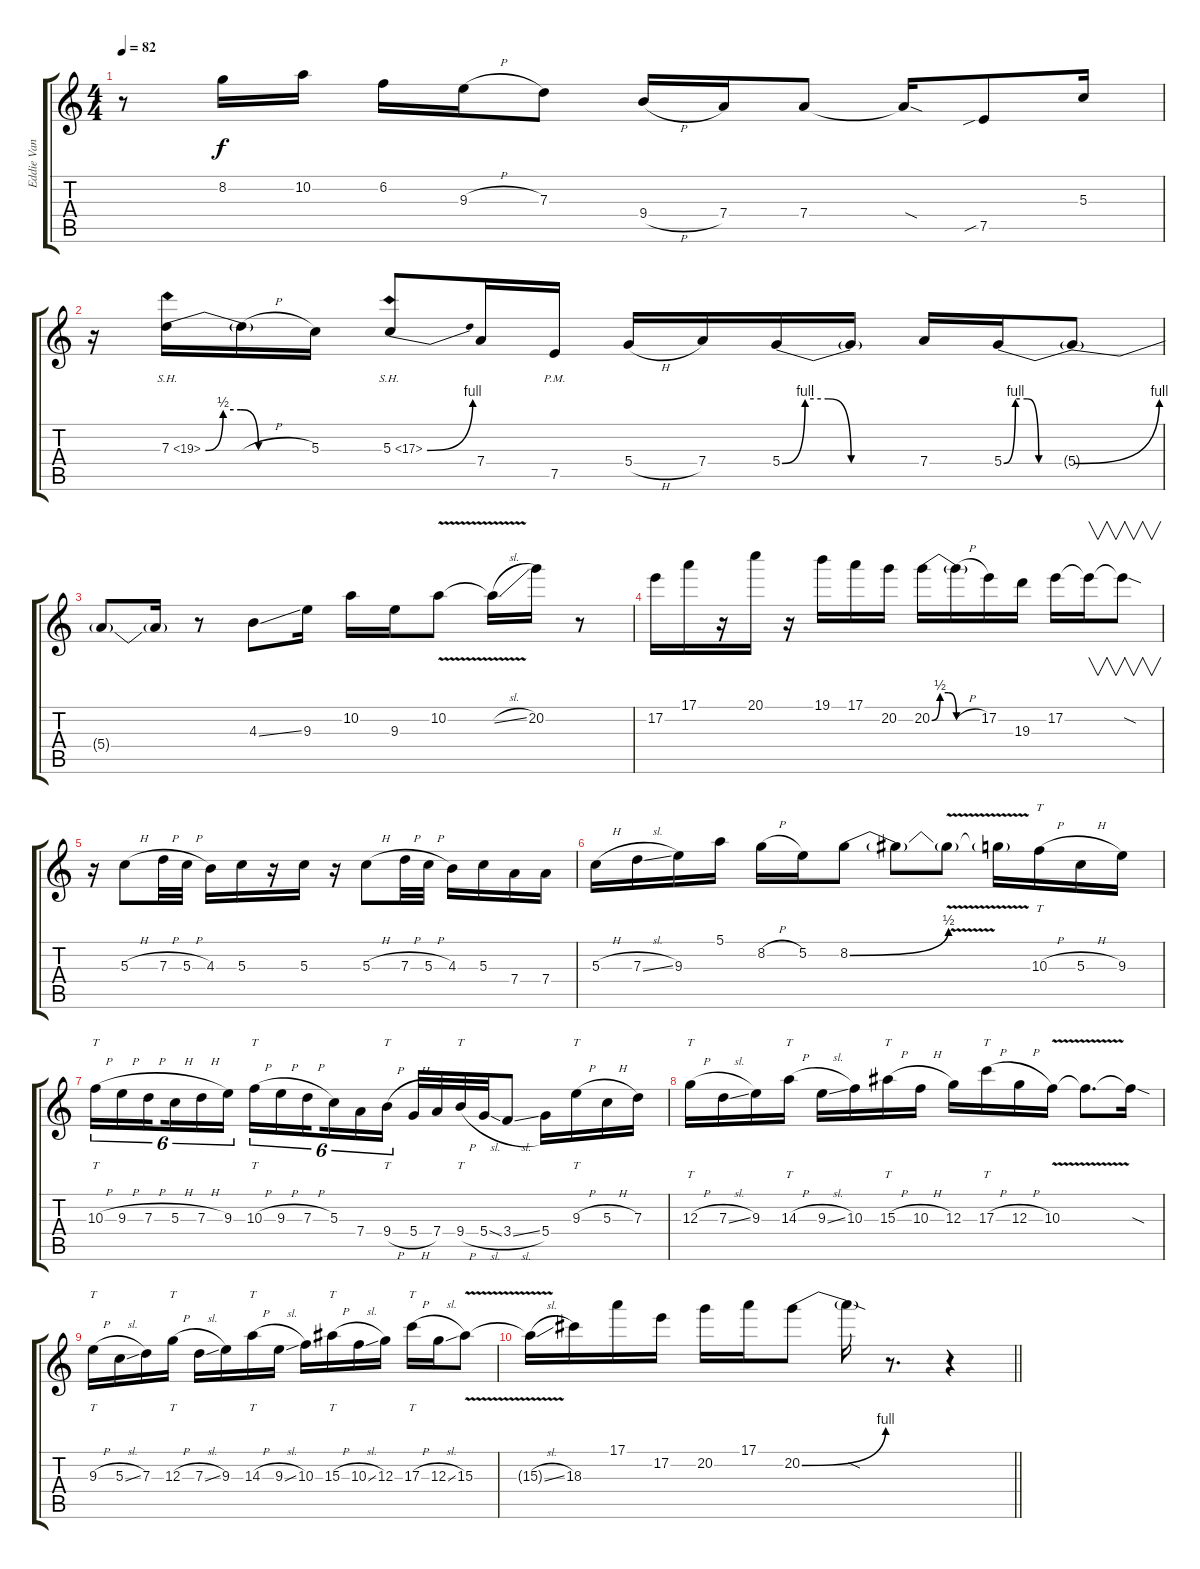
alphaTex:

\track ("Eddie Van Halen (Solo)" "Eddie Van ") {instrument distortionguitar}
\staff {score tabs}
\tuning (E4 B3 G3 D3 A2 E2) {hide}
\ts (4 4)
\tempo 82
\clef g2
\ks c
r.8{dy f} 8.2.16 10.2.16 6.2.16 9.3{h}.16 7.3.8 9.4{h}.16 7.4.16 7.4.8 7.4{sod t}.16 7.5{sib}.8 5.3.16 |
r.16 7.3{be (custom 0 0 10 2 20 2 30 0 60 0) sh 12}.16 7.3{h t}.16 5.3.16 5.3{be (bend 0 0 60 4) sh 12}.8 7.4.16 7.5{pm}.16 5.4{h}.16 7.4.16 5.4{be (custom 0 0 10 4 20 4 30 0 60 0)}.16 5.4{t}.16 7.4.16 5.4{be (custom 0 0 10 4 20 4 30 0 60 0)}.16 5.4{be (bend 0 0 60 4) t}.8 |
5.4{t}.8 5.4{t}.16 r.8 4.3{ss}.8 9.3.16 10.2.16 9.3.16 10.2{v}.8 10.2{sl t}.16 20.2.16 r.8 |
17.2.16 17.1.16 r.16 20.1.16 r.16 19.1.16 17.1.16 20.2.16 20.2{be (custom 0 0 10 2 20 2 30 0 60 0)}.16 20.2{h t}.16 17.2.16 19.3.16 17.2.16 17.2{t}.16{v} 17.2{sod t}.8{v} |
r.16 5.3{h}.8 7.3{h}.32 5.3{h}.32 4.3.16 5.3.16 r.16 5.3.16 r.16 5.3{h}.8 7.3{h}.32 5.3{h}.32 4.3.16 5.3.16 7.4.16 7.4.16 |
5.3{h}.16 7.3{sl}.16 9.3.16 5.1.16 8.2{h}.16 5.2.16 8.2{be (bend 0 0 60 2)}.8 8.2{t}.8 8.2{v t}.8 8.2{t}.16 10.3{h}.16{tt} 5.3{h}.16 9.3.16 |
10.3{h}.16{tt tu (6 4)} 9.3{h}.16{tu (6 4)} 7.3{h}.16{tu (6 4) beam splitsecondary} 5.3{h}.16{tu (6 4)} 7.3{h}.16{tu (6 4)} 9.3.16{tu (6 4)} 10.3{h}.16{tt tu (6 4)} 9.3{h}.16{tu (6 4)} 7.3{h}.16{tu (6 4) beam splitsecondary} 5.3.16{tu (6 4)} 7.4.16{tu (6 4)} 9.4{h}.16{tt tu (6 4)} 5.4{h}.32 7.4.32 9.4{h}.32{tt} 5.4{sl}.32 3.4{sl}.8 5.4.16 9.3{h}.16{tt} 5.3{h}.16 7.3.16 |
12.3{h}.16{tt} 7.3{sl}.16 9.3.16 14.3{h}.16{tt} 9.3{sl}.16 10.3.16 15.3{h}.16{tt} 10.3{h}.16 12.3.16 17.3{h}.16{tt} 12.3{h}.16 10.3{v}.16 10.3{t}.8{d} 10.3{sod t}.16 |
9.3{h}.16{tt} 5.3{sl}.16 7.3.16 12.3{h}.16{tt} 7.3{sl}.16 9.3.16 14.3{h}.16{tt} 9.3{sl}.16 10.3.16 15.3{h}.16{tt} 10.3{sl}.16 12.3.16 17.3{h}.16{tt} 12.3{sl}.16 15.3{v}.8 |
\barLineRight lightlight
15.3{sl t}.16 18.3.16 17.1.16 17.2.16 20.2.16 17.1.16 20.2{be (bend 0 0 60 4)}.8 20.2{sod t}.16 r.8{d} r.4
